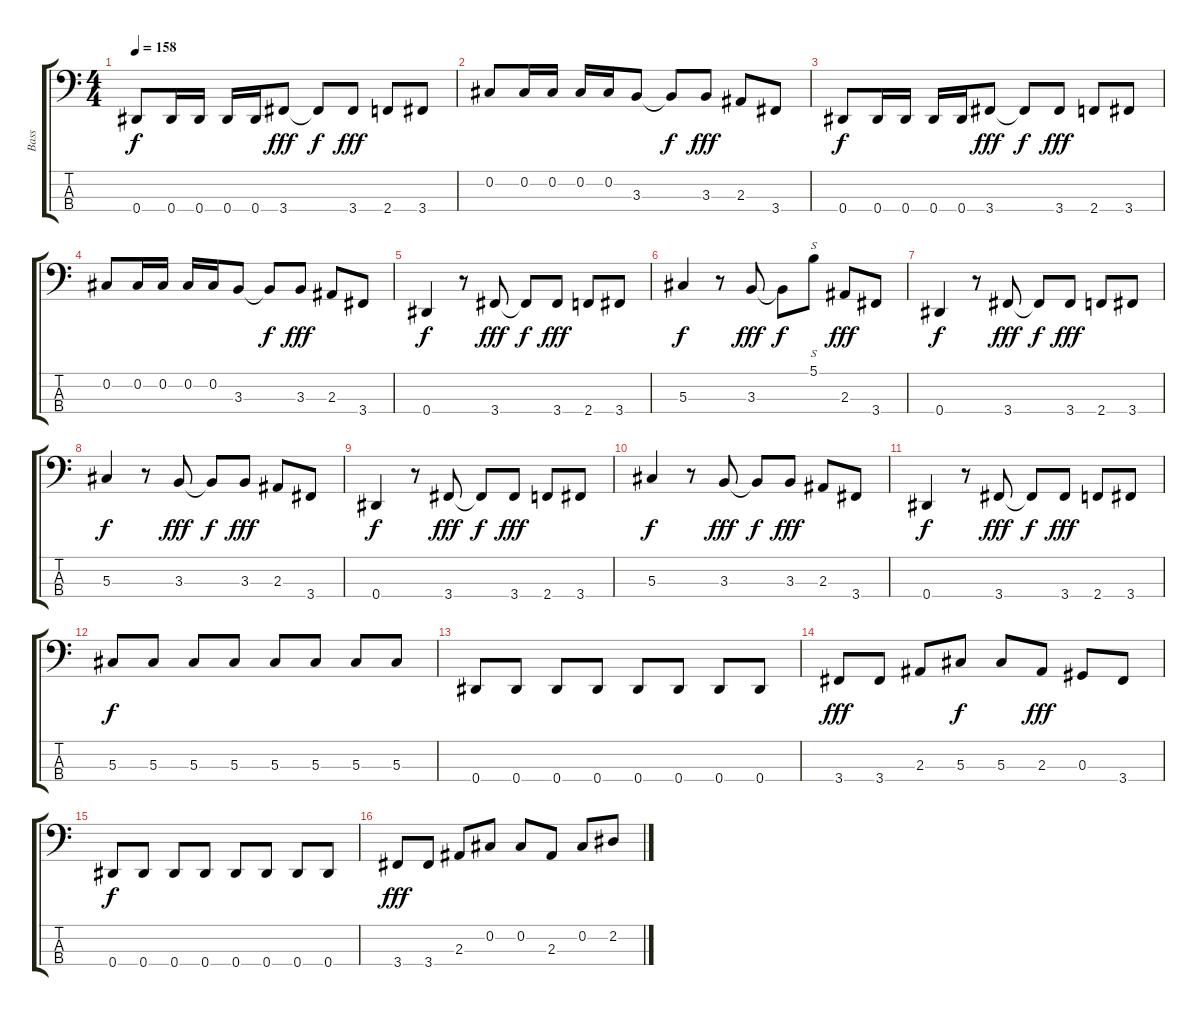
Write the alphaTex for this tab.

\track ("Bass" "Bass") {instrument electricbassfinger}
\staff {score tabs}
\tuning (Gb2 Db2 Ab1 Eb1) {hide}
\ts (4 4)
\tempo 158
\clef f4
\ks c
0.4.8{dy f} 0.4.16 0.4.16 0.4.16 0.4.16 3.4.8{dy fff} 3.4{t}.8{dy f} 3.4.8{dy fff} 2.4.8 3.4.8 |
0.2.8 0.2.16 0.2.16 0.2.16 0.2.16 3.3.8 3.3{t}.8{dy f} 3.3.8{dy fff} 2.3.8 3.4.8 |
0.4.8{dy f} 0.4.16 0.4.16 0.4.16 0.4.16 3.4.8{dy fff} 3.4{t}.8{dy f} 3.4.8{dy fff} 2.4.8 3.4.8 |
0.2.8 0.2.16 0.2.16 0.2.16 0.2.16 3.3.8 3.3{t}.8{dy f} 3.3.8{dy fff} 2.3.8 3.4.8 |
0.4.4{dy f} r.8 3.4.8{dy fff} 3.4{t}.8{dy f} 3.4.8{dy fff} 2.4.8 3.4.8 |
5.3.4{dy f} r.8 3.3.8{dy fff} 3.3{t}.8{dy f} 5.1.8{s} 2.3.8{dy fff} 3.4.8 |
0.4.4{dy f} r.8 3.4.8{dy fff} 3.4{t}.8{dy f} 3.4.8{dy fff} 2.4.8 3.4.8 |
5.3.4{dy f} r.8 3.3.8{dy fff} 3.3{t}.8{dy f} 3.3.8{dy fff} 2.3.8 3.4.8 |
0.4.4{dy f} r.8 3.4.8{dy fff} 3.4{t}.8{dy f} 3.4.8{dy fff} 2.4.8 3.4.8 |
5.3.4{dy f} r.8 3.3.8{dy fff} 3.3{t}.8{dy f} 3.3.8{dy fff} 2.3.8 3.4.8 |
0.4.4{dy f} r.8 3.4.8{dy fff} 3.4{t}.8{dy f} 3.4.8{dy fff} 2.4.8 3.4.8 |
5.3.8{dy f} 5.3.8 5.3.8 5.3.8 5.3.8 5.3.8 5.3.8 5.3.8 |
0.4.8 0.4.8 0.4.8 0.4.8 0.4.8 0.4.8 0.4.8 0.4.8 |
3.4.8{dy fff} 3.4.8 2.3.8 5.3.8{dy f} 5.3.8 2.3.8{dy fff} 0.3.8 3.4.8 |
0.4.8{dy f} 0.4.8 0.4.8 0.4.8 0.4.8 0.4.8 0.4.8 0.4.8 |
3.4.8{dy fff} 3.4.8 2.3.8 0.2.8 0.2.8 2.3.8 0.2.8 2.2.8
